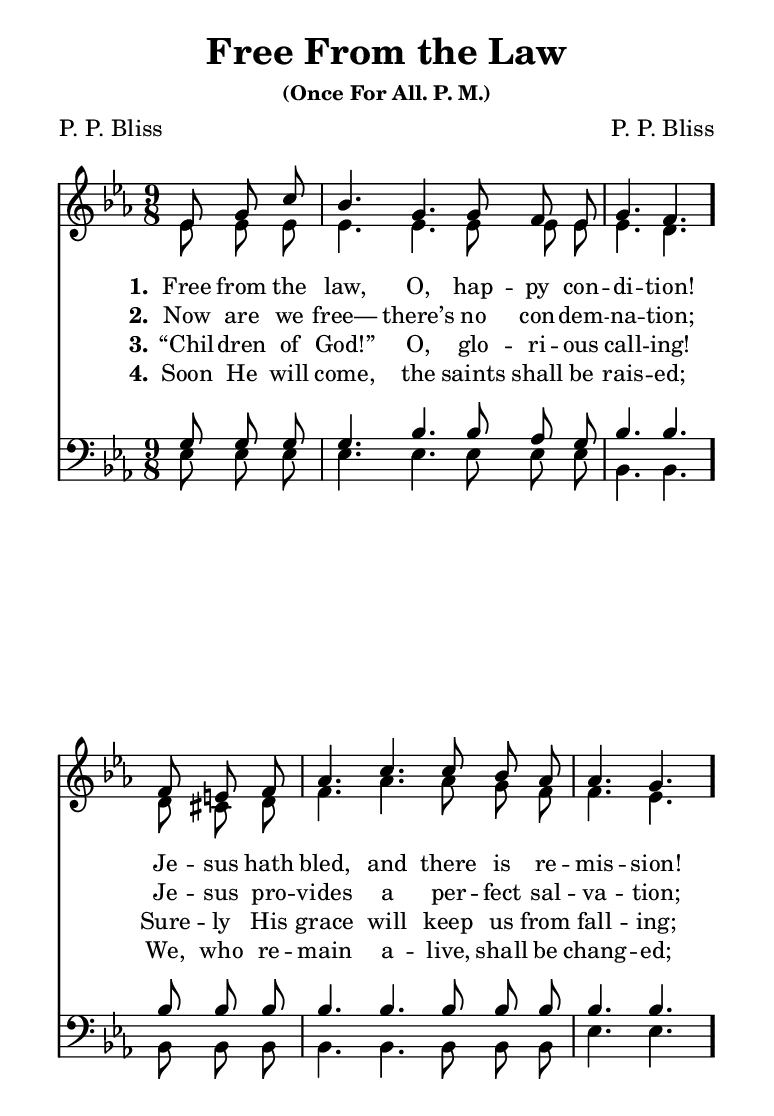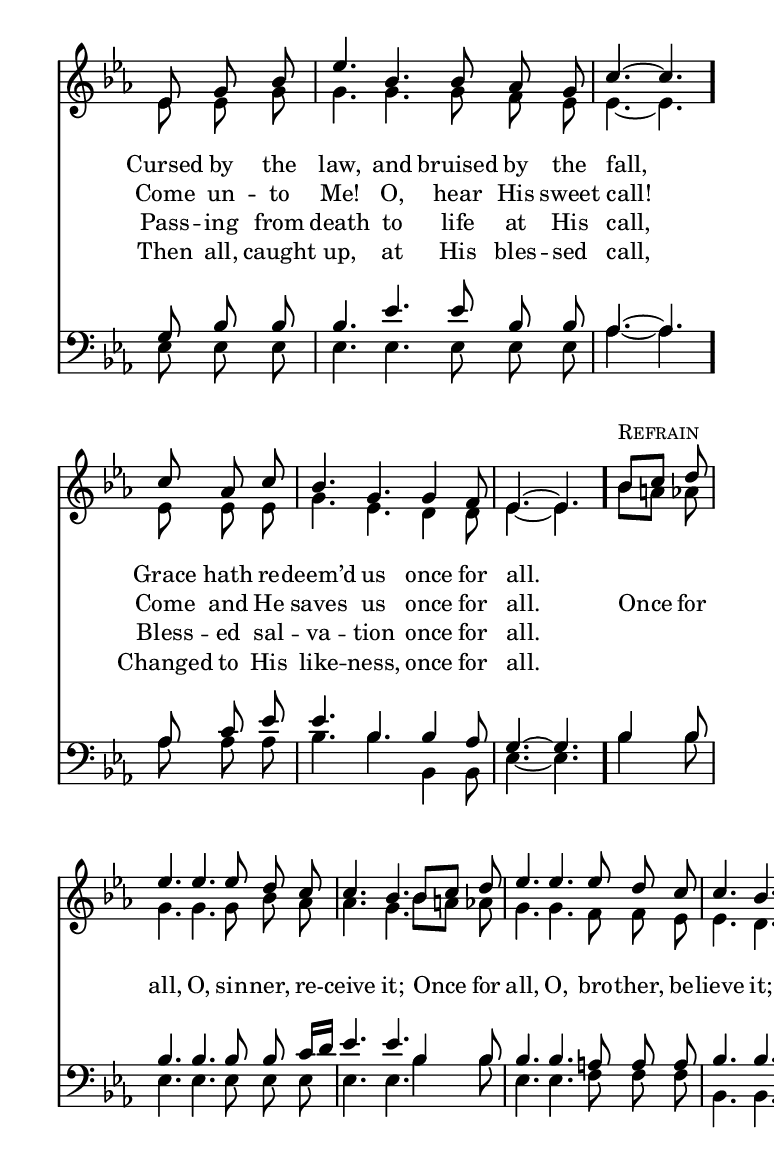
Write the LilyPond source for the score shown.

\include "common/global.ily"
\paper {
  \include "common/paper.ily"
  %ragged-bottom = ##t
  ragged-last-bottom = ##t
  systems-per-page = ##f
  %max-systems-per-page = 5
  %min-systems-per-page = 1
  system-count = 5 % 6 in original, but I can't make it work, at least not with ly:optimal-breaking
  page-count = 2
}

\header{
  title = "Free From the Law"
  subsubtitle = "(Once For All. P. M.)"
  %meter = "P.M."
  poet = "P. P. Bliss"
  composer = "P. P. Bliss"
  %copyright = ""
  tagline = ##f
}

% for fermata in MIDI
ta = { \tempo 4=80 }
tb = { \tempo 4=40 }

patternAA = { c8 c8 c8 | c4. c4. c8 c8 c8      | c4. c4. }
patternAB = { c8 c8 c8 | c4. c4. c4    c8      | c4. c4. }
patternAC = { c4    c8 | c4. c4. c8 c8 c16 c16 | c4. c4. }
patternAD = { c4    c8 | c4. c4. c8 c8 c8      | c4. c4. }

global = {
  \include "common/overrides.ily"
  \override Staff.TimeSignature.style = #'()
  \time 9/8
  \override Score.MetronomeMark.transparent = ##t % hide all fermata changes too
  \ta
  \key ees \major
  \partial 4.
  \autoBeamOff
}

notesSoprano = {
\global
\relative c' {

  \changePitch \patternAA { ees g c | bes g g f ees | g f }
  \changePitch \patternAA { f e f | aes c c bes aes | aes g }
  \changePitch \patternAA { ees g bes | ees bes bes aes g | c ~ c }
  \changePitch \patternAB { c aes c | bes g g f | ees ~ ees }

  << s^\markup { \small \caps "Refrain" }
  \changePitch \patternAA { bes'[ c] d | ees ees ees d c | c bes } >>
  \changePitch \patternAA { bes[ c] d | ees ees ees d c | c bes }
  \changePitch \patternAA { ees, g c | bes g g f ees | c' ~ c }
  \changePitch \patternAB { c aes c | bes g g f | ees ~ ees }

  \bar "|."

}
}

notesAlto = {
\global
\relative e' {

  \changePitch \patternAA { ees ees ees | ees ees ees ees ees | ees d }
  \changePitch \patternAA { d cis d | f aes aes g f | f ees }
  \changePitch \patternAA { ees ees g | g g g f ees | ees ~ ees }
  \changePitch \patternAB { ees ees ees | g ees d d | ees ~ ees }

  \changePitch \patternAA { bes'[ a] aes | g g g bes aes | aes g }
  \changePitch \patternAA { bes[ a] aes | g g f f ees | ees d }
  \changePitch \patternAA { ees ees ees | ees ees ees ees ees | ees ~ ees }
  \changePitch \patternAB { ees ees ees | ees ees d d | ees ~ ees }

}
}

notesTenor = {
\global
\relative a {

  \changePitch \patternAA { g g g | g bes bes aes g | bes bes }
  \changePitch \patternAA { bes bes bes | bes bes bes bes bes | bes bes }
  \changePitch \patternAA { g bes bes | bes ees ees bes bes | aes ~ aes }
  \changePitch \patternAB { aes c ees | ees bes bes aes | g ~ g }

  \changePitch \patternAC { bes bes | bes bes bes bes c[ d] | ees ees }
  \changePitch \patternAD { bes bes | bes bes a a a | bes bes }
  \changePitch \patternAA { g g g | g bes bes aes g | aes ~ aes }
  \changePitch \patternAB { aes c aes | g bes bes aes | g ~ g }

}
}

notesBass = {
\global
\relative f {

  \changePitch \patternAA { ees ees ees | ees ees ees ees ees | bes bes }
  \changePitch \patternAA { bes bes bes | bes bes bes bes bes | ees ees }
  \changePitch \patternAA { ees ees ees | ees ees ees ees ees | aes ~ aes }
  \changePitch \patternAB { aes aes aes | bes bes bes, bes | ees ~ ees }

  \changePitch \patternAD { bes' bes | ees, ees ees ees ees | ees ees }
  \changePitch \patternAD { bes' bes | ees, ees f f f | bes, bes }
  \changePitch \patternAA { ees ees ees | ees ees ees ees ees | aes, ~ aes }
  \changePitch \patternAB { aes aes aes | bes bes bes bes | ees ~ ees }

}
}

Refrain = \lyricmode {

Once for all, O, sin -- ner, re -- ceive it;
Once for all, O, bro -- ther, be -- lieve it;
Cling to the cross, the bur -- den will fall;
Christ hath re -- deem’d us once for all.

}

wordsA = \lyricmode {
\set stanza = "1."

Free from the law, O, hap -- py con -- di -- tion! \bar "."
Je -- sus hath bled, and there is re -- mis -- sion! \bar "."
Cursed by the law, and bruised by the fall, \bar "."
Grace hath re -- deem’d us once for all. \bar "."

}

wordsB = \lyricmode {
\set stanza = "2."

Now are we free— there’s no con -- dem -- na -- tion;
Je -- sus pro -- vides a per -- fect  sal -- va -- tion;
Come un -- to Me! O, hear His sweet call!
Come and He saves us once for all.

\Refrain

}

wordsC = \lyricmode {
\set stanza = "3."

“Chil -- dren of God!” O, glo -- ri -- ous call -- ing!
Sure -- ly His grace will keep us from fall -- ing;
Pass -- ing from death to life at His call,
Bless -- ed sal -- va -- tion once for all.

}

wordsD = \lyricmode {
\set stanza = "4."

Soon He will come, the saints shall be rais -- ed;
We, who re -- main a -- live, shall be chang -- ed;
Then all, caught up, at His bles -- sed call,
Changed to His like -- ness, once for all.

}

\score {
  \context ChoirStaff <<
    \context Staff = upper <<
      \set ChoirStaff.systemStartDelimiter = #'SystemStartBar
      \context Voice  = sopranos { \voiceOne << \notesSoprano >> }
      \context Voice  = altos { \voiceTwo << \notesAlto >> }
      \context Lyrics = one   \lyricsto sopranos \wordsA
      \context Lyrics = two   \lyricsto sopranos \wordsB
      \context Lyrics = three \lyricsto sopranos \wordsC
      \context Lyrics = four  \lyricsto sopranos \wordsD
    >>
    \context Staff = men <<
      \clef bass
      \context Voice  = tenors { \voiceOne << \notesTenor >> }
      \context Voice  = basses { \voiceTwo << \notesBass >> }
    >>
  >>
  \layout {
    \include "common/layout.ily"
  }
  \midi{
    \include "common/midi.ily"
  }
}

\version "2.18.0"  % necessary for upgrading to future LilyPond versions.

% vi:set et ts=2 sw=2 ai nocindent syntax=lilypond
